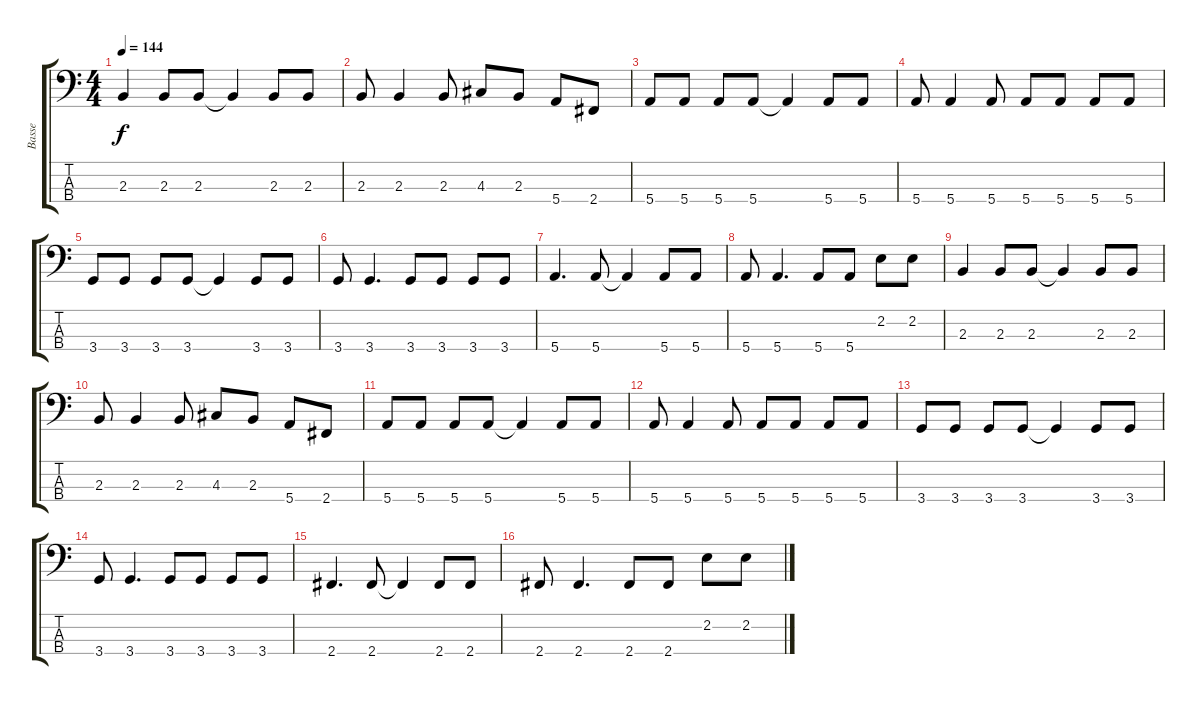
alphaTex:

\track ("Basse" "Basse") {instrument electricbassfinger}
\staff {score tabs}
\tuning (G2 D2 A1 E1) {hide}
\ts (4 4)
\tempo 144
\clef f4
\ks c
2.3.4{dy f} 2.3.8 2.3.8 2.3{t}.4 2.3.8 2.3.8 |
2.3.8 2.3.4 2.3.8 4.3.8 2.3.8 5.4.8 2.4.8 |
5.4.8 5.4.8 5.4.8 5.4.8 5.4{t}.4 5.4.8 5.4.8 |
5.4.8 5.4.4 5.4.8 5.4.8 5.4.8 5.4.8 5.4.8 |
3.4.8 3.4.8 3.4.8 3.4.8 3.4{t}.4 3.4.8 3.4.8 |
3.4.8 3.4.4{d} 3.4.8 3.4.8 3.4.8 3.4.8 |
5.4.4{d} 5.4.8 5.4{t}.4 5.4.8 5.4.8 |
5.4.8 5.4.4{d} 5.4.8 5.4.8 2.2.8 2.2.8 |
2.3.4 2.3.8 2.3.8 2.3{t}.4 2.3.8 2.3.8 |
2.3.8 2.3.4 2.3.8 4.3.8 2.3.8 5.4.8 2.4.8 |
5.4.8 5.4.8 5.4.8 5.4.8 5.4{t}.4 5.4.8 5.4.8 |
5.4.8 5.4.4 5.4.8 5.4.8 5.4.8 5.4.8 5.4.8 |
3.4.8 3.4.8 3.4.8 3.4.8 3.4{t}.4 3.4.8 3.4.8 |
3.4.8 3.4.4{d} 3.4.8 3.4.8 3.4.8 3.4.8 |
2.4.4{d} 2.4.8 2.4{t}.4 2.4.8 2.4.8 |
2.4.8 2.4.4{d} 2.4.8 2.4.8 2.2.8 2.2.8
